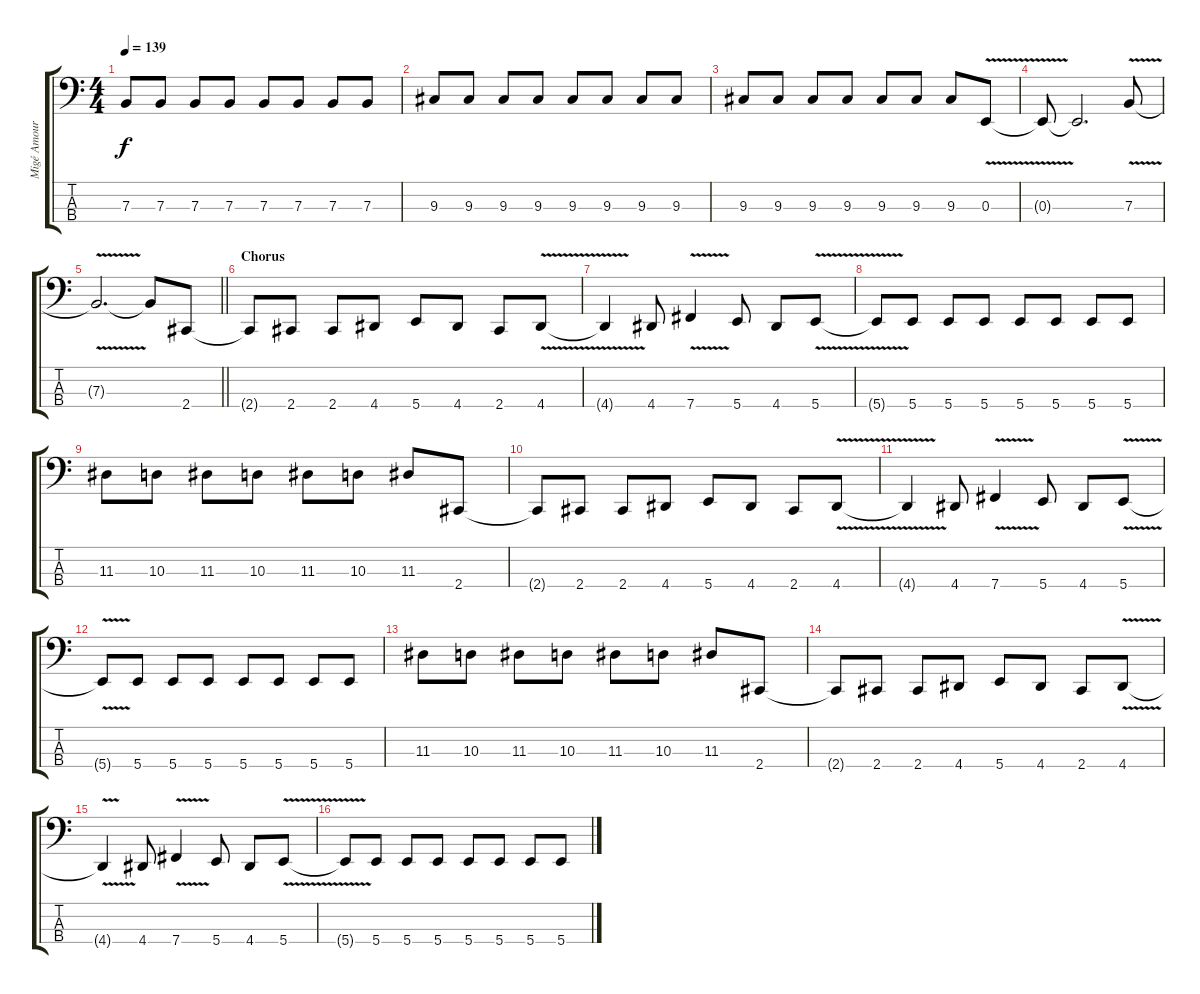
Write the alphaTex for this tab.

\track ("Migé Amour (Bass)" "Migé Amour") {instrument electricbassfinger}
\staff {score tabs}
\tuning (D2 A1 E1 B0) {hide}
\ts (4 4)
\tempo 139
\clef f4
\ks c
7.3.8{dy f} 7.3.8 7.3.8 7.3.8 7.3.8 7.3.8 7.3.8 7.3.8 |
9.3.8 9.3.8 9.3.8 9.3.8 9.3.8 9.3.8 9.3.8 9.3.8 |
9.3.8 9.3.8 9.3.8 9.3.8 9.3.8 9.3.8 9.3.8 0.3{v}.8 |
0.3{t}.8 0.3{t}.2{d} 7.3{v}.8 |
\barLineRight lightlight
7.3{t}.2{d} 7.3{t}.8 2.4.8 |
\section ("" "Chorus")
2.4{t}.8 2.4.8 2.4.8 4.4.8 5.4.8 4.4.8 2.4.8 4.4{v}.8 |
4.4{t}.4 4.4.8 7.4{v}.4 5.4.8 4.4.8 5.4{v}.8 |
5.4{t}.8 5.4.8 5.4.8 5.4.8 5.4.8 5.4.8 5.4.8 5.4.8 |
11.3.8 10.3.8 11.3.8 10.3.8 11.3.8 10.3.8 11.3.8 2.4.8 |
2.4{t}.8 2.4.8 2.4.8 4.4.8 5.4.8 4.4.8 2.4.8 4.4{v}.8 |
4.4{t}.4 4.4.8 7.4{v}.4 5.4.8 4.4.8 5.4{v}.8 |
5.4{t}.8 5.4.8 5.4.8 5.4.8 5.4.8 5.4.8 5.4.8 5.4.8 |
11.3.8 10.3.8 11.3.8 10.3.8 11.3.8 10.3.8 11.3.8 2.4.8 |
2.4{t}.8 2.4.8 2.4.8 4.4.8 5.4.8 4.4.8 2.4.8 4.4{v}.8 |
4.4{t}.4 4.4.8 7.4{v}.4 5.4.8 4.4.8 5.4{v}.8 |
5.4{t}.8 5.4.8 5.4.8 5.4.8 5.4.8 5.4.8 5.4.8 5.4.8
